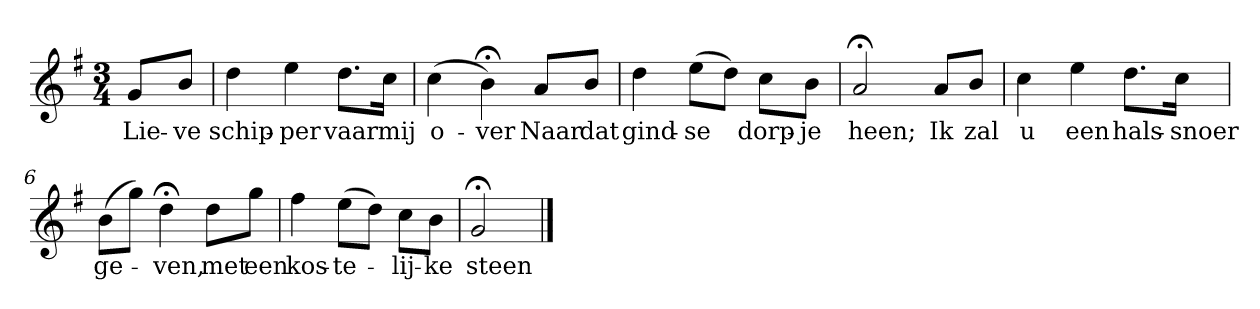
**kern	**text
*part1	*part1
*staff1	*staff1
*k[f#]	*
*G:	*
*M3/4	*
*MM120	*
=	=
8gL	Lie-
8bJ	-ve
=1	=1
4dd	schip-
4ee	-per
8.ddL	vaar
16ccJk	mij
=2	=2
(4cc	o-
4b;<)	-ver
8aL	Naar
8bJ	dat
=3	=3
4dd	gind-
(8eeL	-se
8ddJ)	.
8ccL	dorp-
8bJ	-je
=4	=4
2a;<	heen;
8aL	Ik
8bJ	zal
=5	=5
4cc	u
4ee	een
8.ddL	hals-
16ccJk	-snoer
=6	=6
(8bL	ge-
8ggJ)	.
4dd;<	-ven,
8ddL	met
8ggJ	een
=7	=7
4ff#	kos-
(8eeL	-te-
8ddJ)	.
8ccL	-lij-
8bJ	-ke
=8	=8
2g;<	steen
==	==
*-	*-
